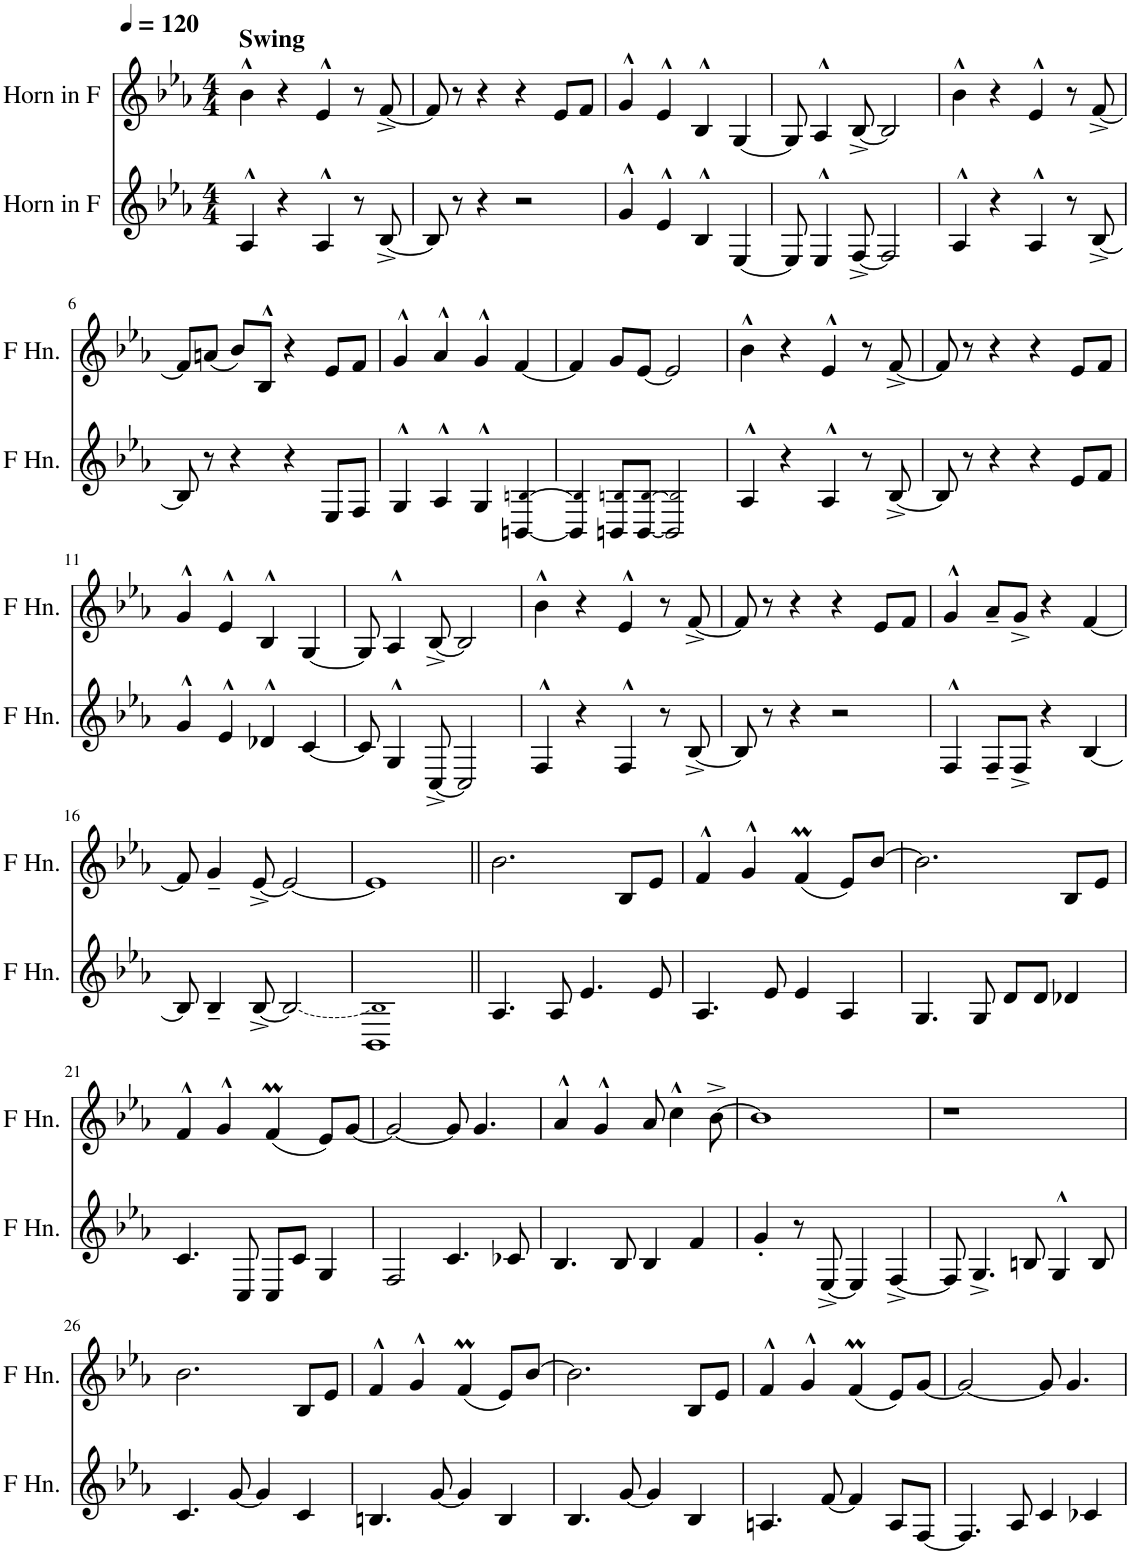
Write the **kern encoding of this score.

**kern	**kern
*part2	*part1
*staff2	*staff1
*I"Horn in F	*I"Horn in F
*clefG2	*clefG2
*Trd4c7	*Trd4c7
*k[b-e-a-]	*k[b-e-a-]
*M4/4	*M4/4
*MM120	*MM120
=1	=1
!	!LO:TX:a:B:t=Swing
4A-^^/	4b-^^\
4r	4r
4A-^^/	4e-^^/
8r	8r
[8B-^/	[8f^/
=2	=2
8B-/]	8f/]
8r	8r
4r	4r
2r	4r
.	8e-/L
.	8f/J
=3	=3
4g^^/	4g^^/
4e-^^/	4e-^^/
4B-^^/	4B-^^/
[4E-/	[4G/
=4	=4
8E-/]	8G/]
4E-^^/	4A-^^/
[8F^/	[8B-^/
2F/]	2B-/]
=5	=5
4A-^^/	4b-^^\
4r	4r
4A-^^/	4e-^^/
8r	8r
[8B-^/	[8f^/
!!LO:LB:g=z
=6	=6
8B-/]	8f/L]
8r	(8an/J
4r	8b-/L)
.	8B-^^/J
4r	4r
8E-/L	8e-/L
8F/J	8f/J
=7	=7
4G^^/	4g^^/
4A-^^/	4a-^^/
4G^^/	4g^^/
[4BBn/ 4Bn/	[4f/
=8	=8
4BB/] 4B/	4f/]
8BBn/ 8Bn/L	8g/L
[8BB/ 8B/J	[8e-/J
2BB/] 2B/	2e-/]
=9	=9
4A-^^/	4b-^^\
4r	4r
4A-^^/	4e-^^/
8r	8r
[8B-^/	[8f^/
=10	=10
8B-/]	8f/]
8r	8r
4r	4r
4r	4r
8e-/L	8e-/L
8f/J	8f/J
!!LO:LB:g=z
=11	=11
4g^^/	4g^^/
4e-^^/	4e-^^/
4d-X^^/	4B-^^/
[4c/	[4G/
=12	=12
8c/]	8G/]
4G^^/	4A-^^/
[8C^/	[8B-^/
2C/]	2B-/]
=13	=13
4F^^/	4b-^^\
4r	4r
4F^^/	4e-^^/
8r	8r
[8B-^/	[8f^/
=14	=14
8B-/]	8f/]
8r	8r
4r	4r
2r	4r
.	8e-/L
.	8f/J
=15	=15
4F^^/	4g^^/
8F~/L	8a-~/L
8F^/J	8g^/J
4r	4r
[4B-/	[4f/
!!LO:LB:g=z
=16	=16
8B-/]	8f/]
4B-~/	4g~/
[8B-^/	[8e-^/
2B-/_	2e-/_
=17	=17
1BB- 1B-	1e-]
=18||	=18||
4.A-/	2.b-\
8A-/	.
4.e-/	.
.	8B-/L
8e-/	8e-/J
=19	=19
4.A-/	4f^^/
.	4g^^/
8e-/	.
4e-/	(4fM/
4A-/	8e-/L)
.	[8b-/J
=20	=20
4.G/	2.b-\]
8G/	.
8d/L	.
8d/J	.
4d-X/	8B-/L
.	8e-/J
!!LO:LB:g=z
=21	=21
4.c/	4f^^/
.	4g^^/
8C/	.
8C/L	(4fM/
8c/J	.
4G/	8e-/L)
.	[8g/J
=22	=22
2F/	2g/_
4.c/	8g/]
.	4.g/
8c-X/	.
=23	=23
4.B-/	4a-^^/
.	4g^^/
8B-/	.
4B-/	8a-/
.	4cc^^\
4f/	.
.	[8b-^\
=24	=24
4g'/	1b-]
8r	.
[8E-^/	.
4E-/]	.
[4F^/	.
=25	=25
8F/]	1r
4.G^/	.
8Bn/	.
4G^^/	.
8B/	.
!!LO:LB:g=z
=26	=26
4.c/	2.b-\
[8g/	.
4g/]	.
4c/	8B-/L
.	8e-/J
=27	=27
4.Bn/	4f^^/
.	4g^^/
[8g/	.
4g/]	(4fM/
4B/	8e-/L)
.	[8b-/J
=28	=28
4.B-/	2.b-\]
[8g/	.
4g/]	.
4B-/	8B-/L
.	8e-/J
=29	=29
4.An/	4f^^/
.	4g^^/
[8f/	.
4f/]	(4fM/
8A/L	8e-/L)
[8F/J	[8g/J
=30	=30
4.F/]	2g/_
8A-/	.
4c/	8g/]
.	4.g/
4c-X/	.
=	=
*-	*-
